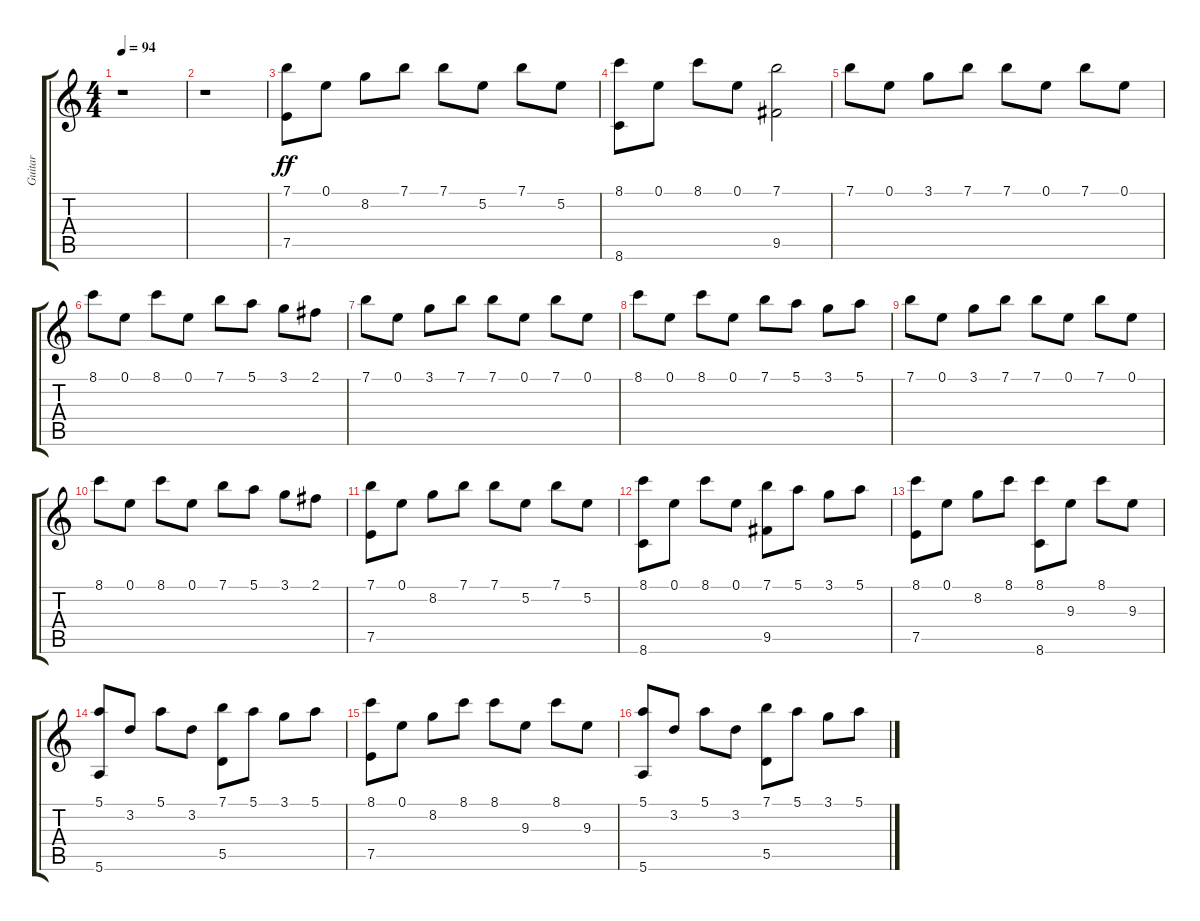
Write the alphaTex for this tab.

\track ("Guitar" "Guitar") {instrument electricguitarjazz}
\staff {score tabs}
\tuning (E4 B3 G3 D3 A2 E2) {hide}
\ts (4 4)
\tempo 94
\clef g2
\ks c
r.1{dy ff instrument electricguitarjazz} |
r.1 |
(7.1 7.5).8 0.1.8 8.2.8 7.1.8 7.1.8 5.2.8 7.1.8 5.2.8 |
(8.1 8.6).8 0.1.8 8.1.8 0.1.8 (7.1 9.5).2 |
7.1.8 0.1.8 3.1.8 7.1.8 7.1.8 0.1.8 7.1.8 0.1.8 |
8.1.8 0.1.8 8.1.8 0.1.8 7.1.8 5.1.8 3.1.8 2.1.8 |
7.1.8 0.1.8 3.1.8 7.1.8 7.1.8 0.1.8 7.1.8 0.1.8 |
8.1.8 0.1.8 8.1.8 0.1.8 7.1.8 5.1.8 3.1.8 5.1.8 |
7.1.8 0.1.8 3.1.8 7.1.8 7.1.8 0.1.8 7.1.8 0.1.8 |
8.1.8 0.1.8 8.1.8 0.1.8 7.1.8 5.1.8 3.1.8 2.1.8 |
(7.1 7.5).8 0.1.8 8.2.8 7.1.8 7.1.8 5.2.8 7.1.8 5.2.8 |
(8.1 8.6).8 0.1.8 8.1.8 0.1.8 (7.1 9.5).8 5.1.8 3.1.8 5.1.8 |
(8.1 7.5).8 0.1.8 8.2.8 8.1.8 (8.1 8.6).8 9.3.8 8.1.8 9.3.8 |
(5.1 5.6).8 3.2.8 5.1.8 3.2.8 (7.1 5.5).8 5.1.8 3.1.8 5.1.8 |
(8.1 7.5).8 0.1.8 8.2.8 8.1.8 8.1.8 9.3.8 8.1.8 9.3.8 |
(5.1 5.6).8 3.2.8 5.1.8 3.2.8 (7.1 5.5).8 5.1.8 3.1.8 5.1.8
